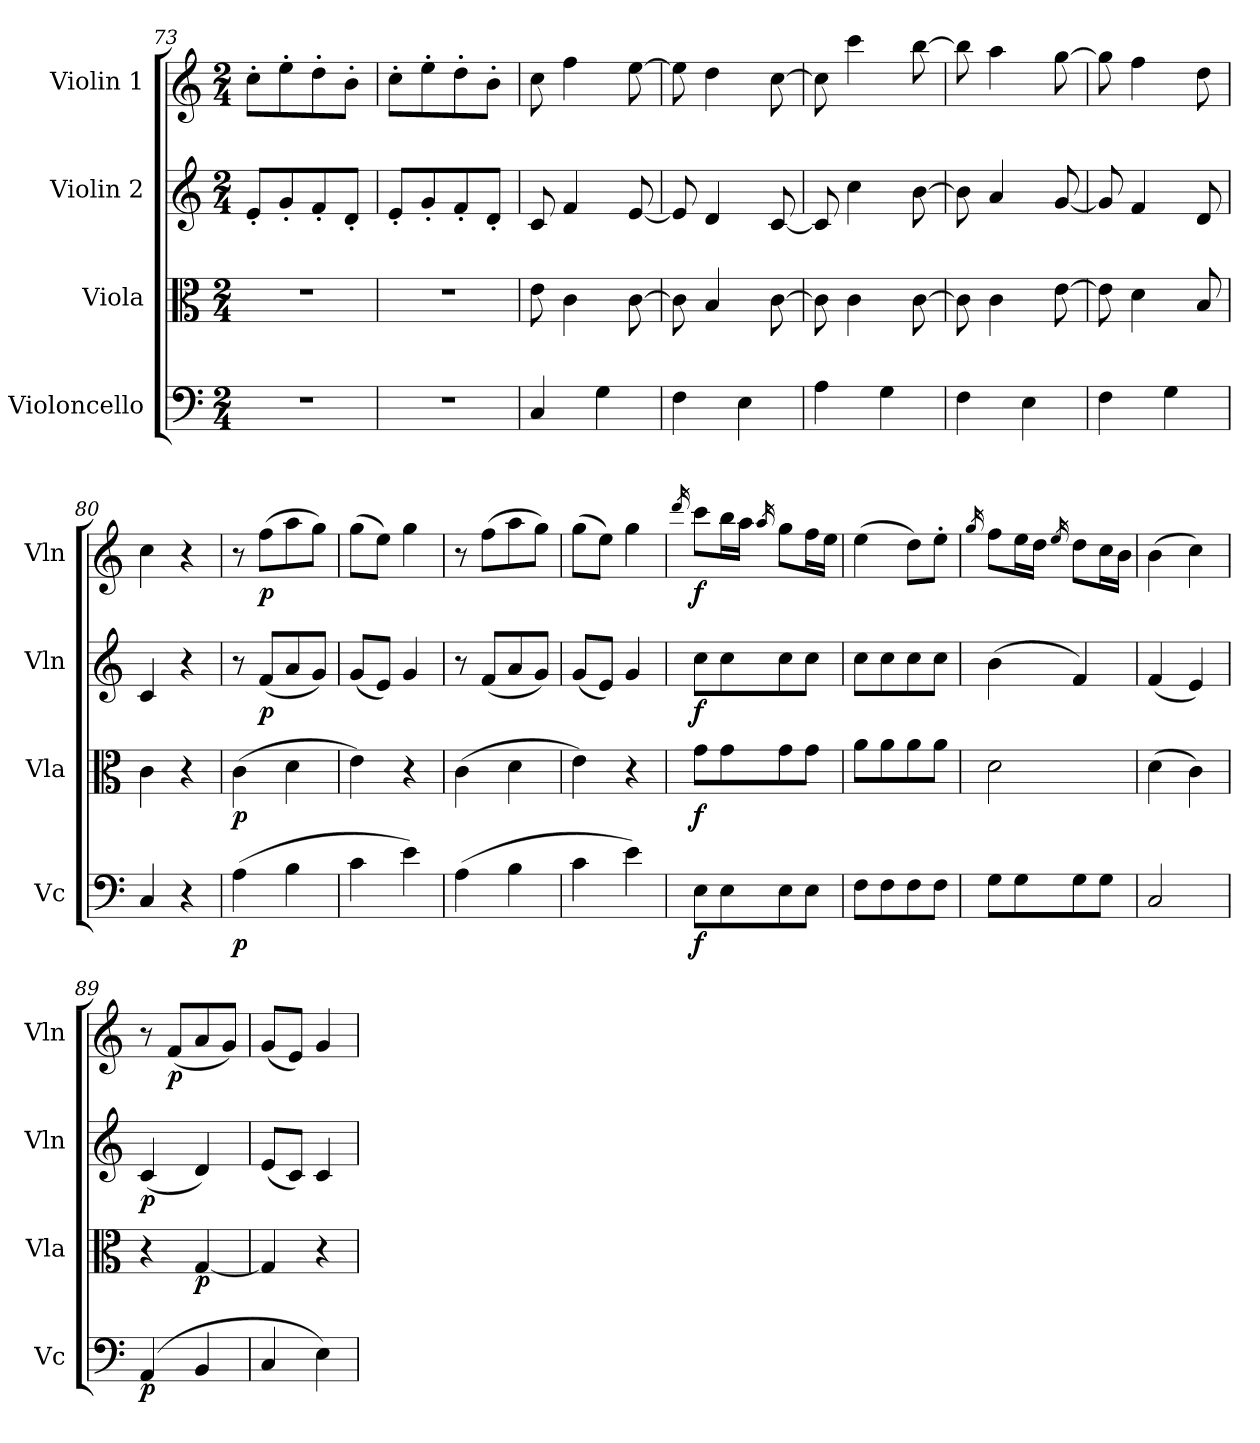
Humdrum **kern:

**kern	**dynam	**kern	**dynam	**kern	**dynam	**kern	**dynam
*part4	*part4	*part3	*part3	*part2	*part2	*part1	*part1
*staff4	*staff4	*staff3	*staff3	*staff2	*staff2	*staff1	*staff1
*I"Violoncello	*	*I"Viola	*	*I"Violin 2	*	*I"Violin 1	*
*I'Vc	*	*I'Vla	*	*I'Vln	*	*I'Vln	*
*clefF4	*	*clefC3	*	*clefG2	*	*clefG2	*
*k[]	*	*k[]	*	*k[]	*	*k[]	*
*M2/4	*	*M2/4	*	*M2/4	*	*M2/4	*
=73	=73	=73	=73	=73	=73	=73	=73
2r	.	2r	.	8e'/L	.	8cc'\L	.
.	.	.	.	8g'/	.	8ee'\	.
.	.	.	.	8f'/	.	8dd'\	.
.	.	.	.	8d'/J	.	8b'\J	.
=74	=74	=74	=74	=74	=74	=74	=74
2r	.	2r	.	8e'/L	.	8cc'\L	.
.	.	.	.	8g'/	.	8ee'\	.
.	.	.	.	8f'/	.	8dd'\	.
.	.	.	.	8d'/J	.	8b'\J	.
!!LO:PB:g=z
=75	=75	=75	=75	=75	=75	=75	=75
4C/	.	8e\	.	8c/	.	8cc\	.
.	.	4c\	.	4f/	.	4ff\	.
4G\	.	.	.	.	.	.	.
.	.	[8c\	.	[8e/	.	[8ee\	.
=76	=76	=76	=76	=76	=76	=76	=76
4F\	.	8c\]	.	8e/]	.	8ee\]	.
.	.	4B/	.	4d/	.	4dd\	.
4E\	.	.	.	.	.	.	.
.	.	[8c\	.	[8c/	.	[8cc\	.
!!LO:LB:g=z
=77	=77	=77	=77	=77	=77	=77	=77
4A\	.	8c\]	.	8c/]	.	8cc\]	.
.	.	4c\	.	4cc\	.	4ccc\	.
4G\	.	.	.	.	.	.	.
.	.	[8c\	.	[8b\	.	[8bb\	.
=78	=78	=78	=78	=78	=78	=78	=78
4F\	.	8c\]	.	8b\]	.	8bb\]	.
.	.	4c\	.	4a/	.	4aa\	.
4E\	.	.	.	.	.	.	.
.	.	[8e\	.	[8g/	.	[8gg\	.
=79	=79	=79	=79	=79	=79	=79	=79
4F\	.	8e\]	.	8g/]	.	8gg\]	.
.	.	4d\	.	4f/	.	4ff\	.
4G\	.	.	.	.	.	.	.
.	.	8B/	.	8d/	.	8dd\	.
=80	=80	=80	=80	=80	=80	=80	=80
4C/	.	4c\	.	4c/	.	4cc\	.
4r	.	4r	.	4r	.	4r	.
=81	=81	=81	=81	=81	=81	=81	=81
!	!LO:DY:b	!	!LO:DY:b	!	!	!	!
(4A\	p	(4c\	p	8r	.	8r	.
!	!	!	!	!	!LO:DY:b	!	!LO:DY:b
.	.	.	.	(8f/L	p	(8ff\L	p
4B\	.	4d\	.	8a/	.	8aa\	.
.	.	.	.	8g/J)	.	8gg\J)	.
=82	=82	=82	=82	=82	=82	=82	=82
4c\	.	4e\)	.	(8g/L	.	(8gg\L	.
.	.	.	.	8e/J)	.	8ee\J)	.
4e\)	.	4r	.	4g/	.	4gg\	.
=83	=83	=83	=83	=83	=83	=83	=83
(4A\	.	(4c\	.	8r	.	8r	.
.	.	.	.	(8f/L	.	(8ff\L	.
4B\	.	4d\	.	8a/	.	8aa\	.
.	.	.	.	8g/J)	.	8gg\J)	.
=84	=84	=84	=84	=84	=84	=84	=84
4c\	.	4e\)	.	(8g/L	.	(8gg\L	.
.	.	.	.	8e/J)	.	8ee\J)	.
4e\)	.	4r	.	4g/	.	4gg\	.
=85	=85	=85	=85	=85	=85	=85	=85
.	.	.	.	.	.	16qddd/	.
!	!LO:DY:b	!	!LO:DY:b	!	!LO:DY:b	!	!LO:DY:b
8E\L	f	8g\L	f	8cc\L	f	8ccc\L	f
8E\	.	8g\	.	8cc\	.	16bb\L	.
.	.	.	.	.	.	16aa\JJ	.
.	.	.	.	.	.	16qaa/	.
8E\	.	8g\	.	8cc\	.	8gg\L	.
8E\J	.	8g\J	.	8cc\J	.	16ff\L	.
.	.	.	.	.	.	16ee\JJ	.
=86	=86	=86	=86	=86	=86	=86	=86
8F\L	.	8a\L	.	8cc\L	.	(4ee\	.
8F\	.	8a\	.	8cc\	.	.	.
8F\	.	8a\	.	8cc\	.	8dd\L)	.
8F\J	.	8a\J	.	8cc\J	.	8ee'\J	.
!!LO:LB:g=z
=87	=87	=87	=87	=87	=87	=87	=87
.	.	.	.	.	.	16qgg/	.
8G\L	.	2d\	.	(4b\	.	8ff\L	.
8G\	.	.	.	.	.	16ee\L	.
.	.	.	.	.	.	16dd\JJ	.
.	.	.	.	.	.	16qee/	.
8G\	.	.	.	4f/)	.	8dd\L	.
8G\J	.	.	.	.	.	16cc\L	.
.	.	.	.	.	.	16b\JJ	.
=88	=88	=88	=88	=88	=88	=88	=88
2C/	.	(4d\	.	(4f/	.	(4b\	.
.	.	4c\)	.	4e/)	.	4cc\)	.
=89	=89	=89	=89	=89	=89	=89	=89
!	!LO:DY:b	!	!	!	!LO:DY:b	!	!
(4AA/	p	4r	.	(4c/	p	8r	.
!	!	!	!	!	!	!	!LO:DY:b
.	.	.	.	.	.	(8f/L	p
!	!	!	!LO:DY:b	!	!	!	!
4BB/	.	[4G/	p	4d/)	.	8a/	.
.	.	.	.	.	.	8g/J)	.
!!LO:LB:g=z
=90	=90	=90	=90	=90	=90	=90	=90
4C/	.	4G/]	.	(8e/L	.	(8g/L	.
.	.	.	.	8c/J)	.	8e/J)	.
4E\)	.	4r	.	4c/	.	4g/	.
=	=	=	=	=	=	=	=
*-	*-	*-	*-	*-	*-	*-	*-
